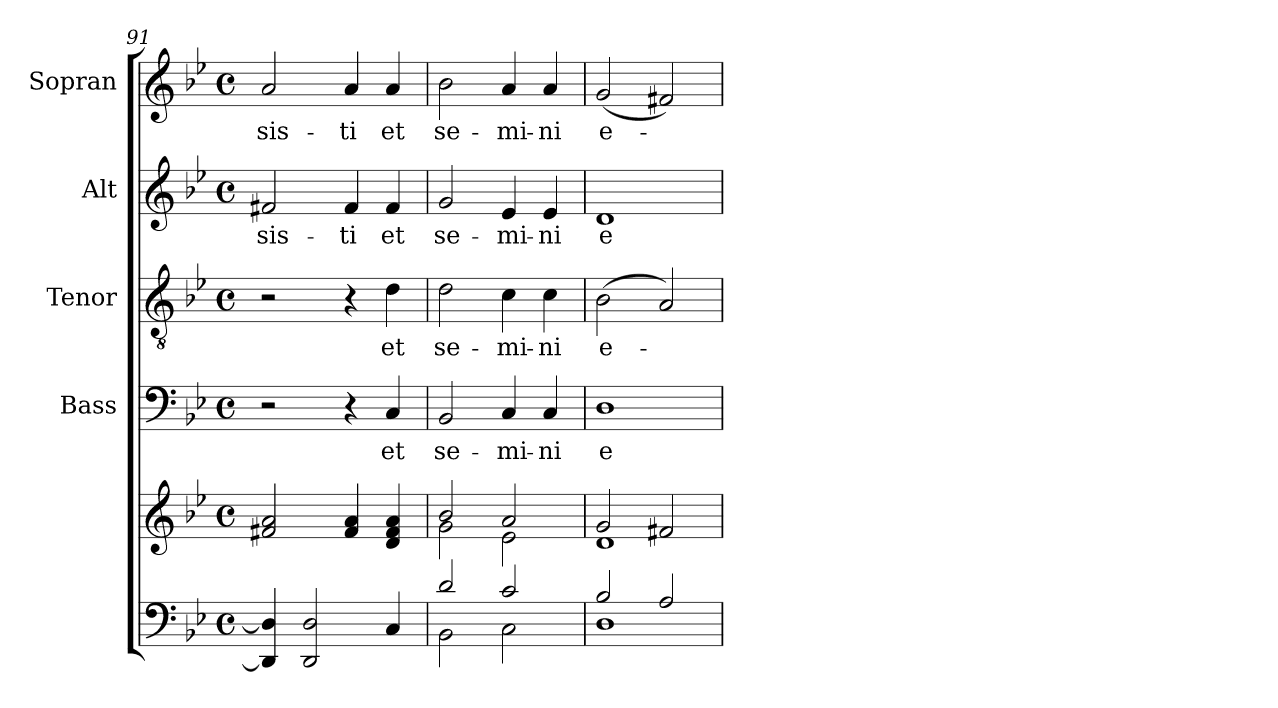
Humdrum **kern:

**kern	**kern	**kern	**text	**kern	**text	**kern	**text	**kern	**text
*part5	*part5	*part4	*part4	*part3	*part3	*part2	*part2	*part1	*part1
*staff6	*staff5	*staff4	*staff4	*staff3	*staff3	*staff2	*staff2	*staff1	*staff1
*	*	*I"Bass	*	*I"Tenor	*	*I"Alt	*	*I"Sopran	*
*	*	*I'B.	*	*I'T.	*	*I'A.	*	*I'S.	*
*clefF4	*clefG2	*clefF4	*	*clefGv2	*	*clefG2	*	*clefG2	*
*k[b-e-]	*k[b-e-]	*k[b-e-]	*	*k[b-e-]	*	*k[b-e-]	*	*k[b-e-]	*
*B-:	*B-:	*B-:	*	*B-:	*	*B-:	*	*B-:	*
*M4/4	*M4/4	*M4/4	*	*M4/4	*	*M4/4	*	*M4/4	*
*met(c)	*met(c)	*met(c)	*	*met(c)	*	*met(c)	*	*met(c)	*
=91	=91	=91	=91	=91	=91	=91	=91	=91	=91
!	!	!	!	!	!	!	!LO:LY:b	!	!LO:LY:b
4DD/] 4D/]	2f#X/ 2a/	2r	.	2r	.	2f#X/	-sis-	2a/	-sis-
2DD/ 2D/	.	.	.	.	.	.	.	.	.
!	!	!	!	!	!	!	!LO:LY:b	!	!LO:LY:b
.	4f#/ 4a/	4r	.	4r	.	4f#/	-ti	4a/	-ti
!	!	!	!LO:LY:b	!	!LO:LY:b	!	!LO:LY:b	!	!LO:LY:b
4C/	4d/ 4f#/ 4a/	4C/	et	4d\	et	4f#/	et	4a/	et
!!LO:LB:g=z
=92	=92	=92	=92	=92	=92	=92	=92	=92	=92
*^	*^	*	*	*	*	*	*	*	*
!	!	!	!	!	!LO:LY:b	!	!LO:LY:b	!	!LO:LY:b	!	!LO:LY:b
2d/	2BB-\	2b-/	2g\	2BB-/	se-	2d\	se-	2g/	se-	2b-\	se-
!	!	!	!	!	!LO:LY:b	!	!LO:LY:b	!	!LO:LY:b	!	!LO:LY:b
2c/	2C\	2a/	2e-\	4C/	-mi-	4c\	-mi-	4e-/	-mi-	4a/	-mi-
!	!	!	!	!	!LO:LY:b	!	!LO:LY:b	!	!LO:LY:b	!	!LO:LY:b
.	.	.	.	4C/	-ni	4c\	-ni	4e-/	-ni	4a/	-ni
=93	=93	=93	=93	=93	=93	=93	=93	=93	=93	=93	=93
!	!	!	!	!	!LO:LY:b	!	!LO:LY:b	!	!LO:LY:b	!	!LO:LY:b
2B-/	1D	2g/	1d	1D	e-	(>2B-\	e-	1d	e-	(<2g/	e-
2A/	.	2f#X/	.	.	.	2A/)	.	.	.	2f#X/)	.
*v	*v	*	*	*	*	*	*	*	*	*	*
*	*v	*v	*	*	*	*	*	*	*	*
=	=	=	=	=	=	=	=	=	=
*-	*-	*-	*-	*-	*-	*-	*-	*-	*-
